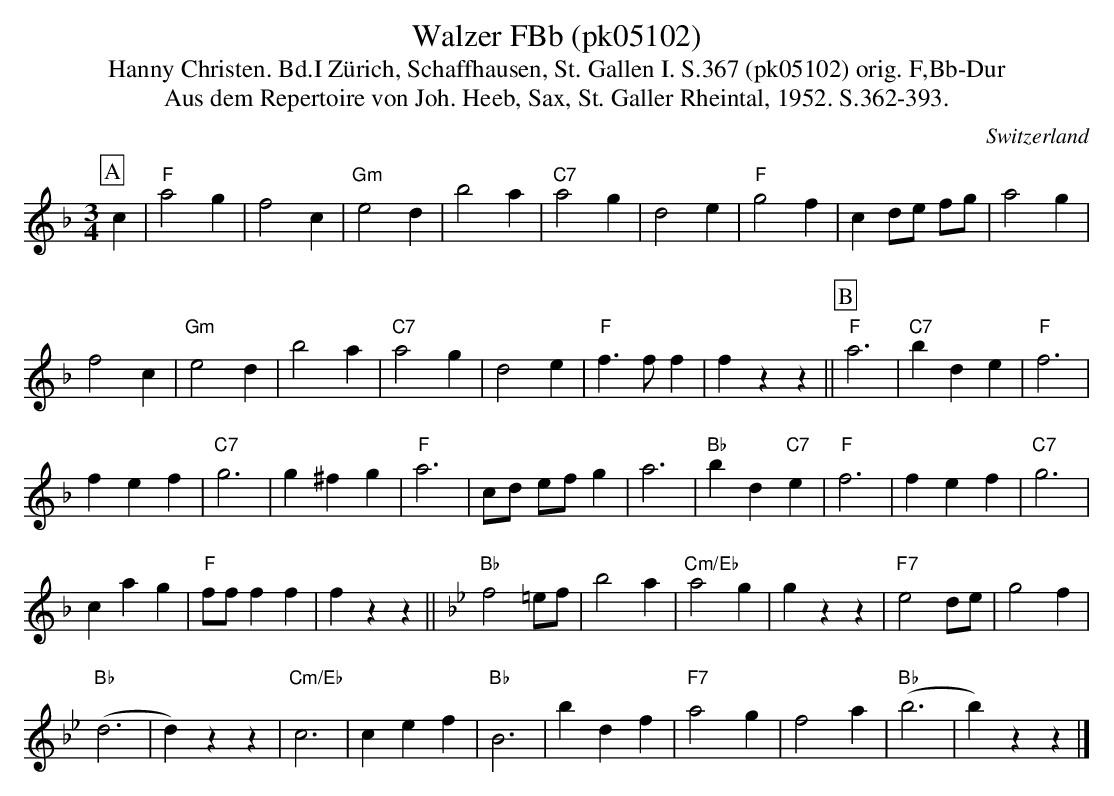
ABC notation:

X:1
T: Walzer FBb (pk05102)
T:Hanny Christen. Bd.I Zürich, Schaffhausen, St. Gallen I. S.367 (pk05102) orig. F,Bb-Dur
T: Aus dem Repertoire von Joh. Heeb, Sax, St. Galler Rheintal, 1952. S.362-393.
M:3/4
L:1/4
O:Switzerland
K:F major
[P:A] c | "F"a2g | f2c | "Gm"e2d | b2a | "C7"a2g | d2e | "F"g2f | c d/e/ f/g/ | a2g |
f2c | "Gm"e2d | b2a | "C7"a2g | d2e | "F"f>ff | fzz || [P:B] "F"a3 | "C7"bde | "F"f3 |
fef | "C7"g3 | g^fg | "F"a3 | c/d/ e/f/ g | a3 | "Bb"bd"C7"e | "F"f3 | fef | "C7"g3 |
cag | "F"f/f/ff | fzz || [K:Bb] "Bb"f2=e/f/ | b2a | "Cm/Eb"a2g | gzz | "F7"e2d/e/ | g2f |
"Bb"(d3 | d)zz | "Cm/Eb"c3 | cef | "Bb"B3 | bdf | "F7"a2g | f2a | "Bb"(b3 | b)zz |]
